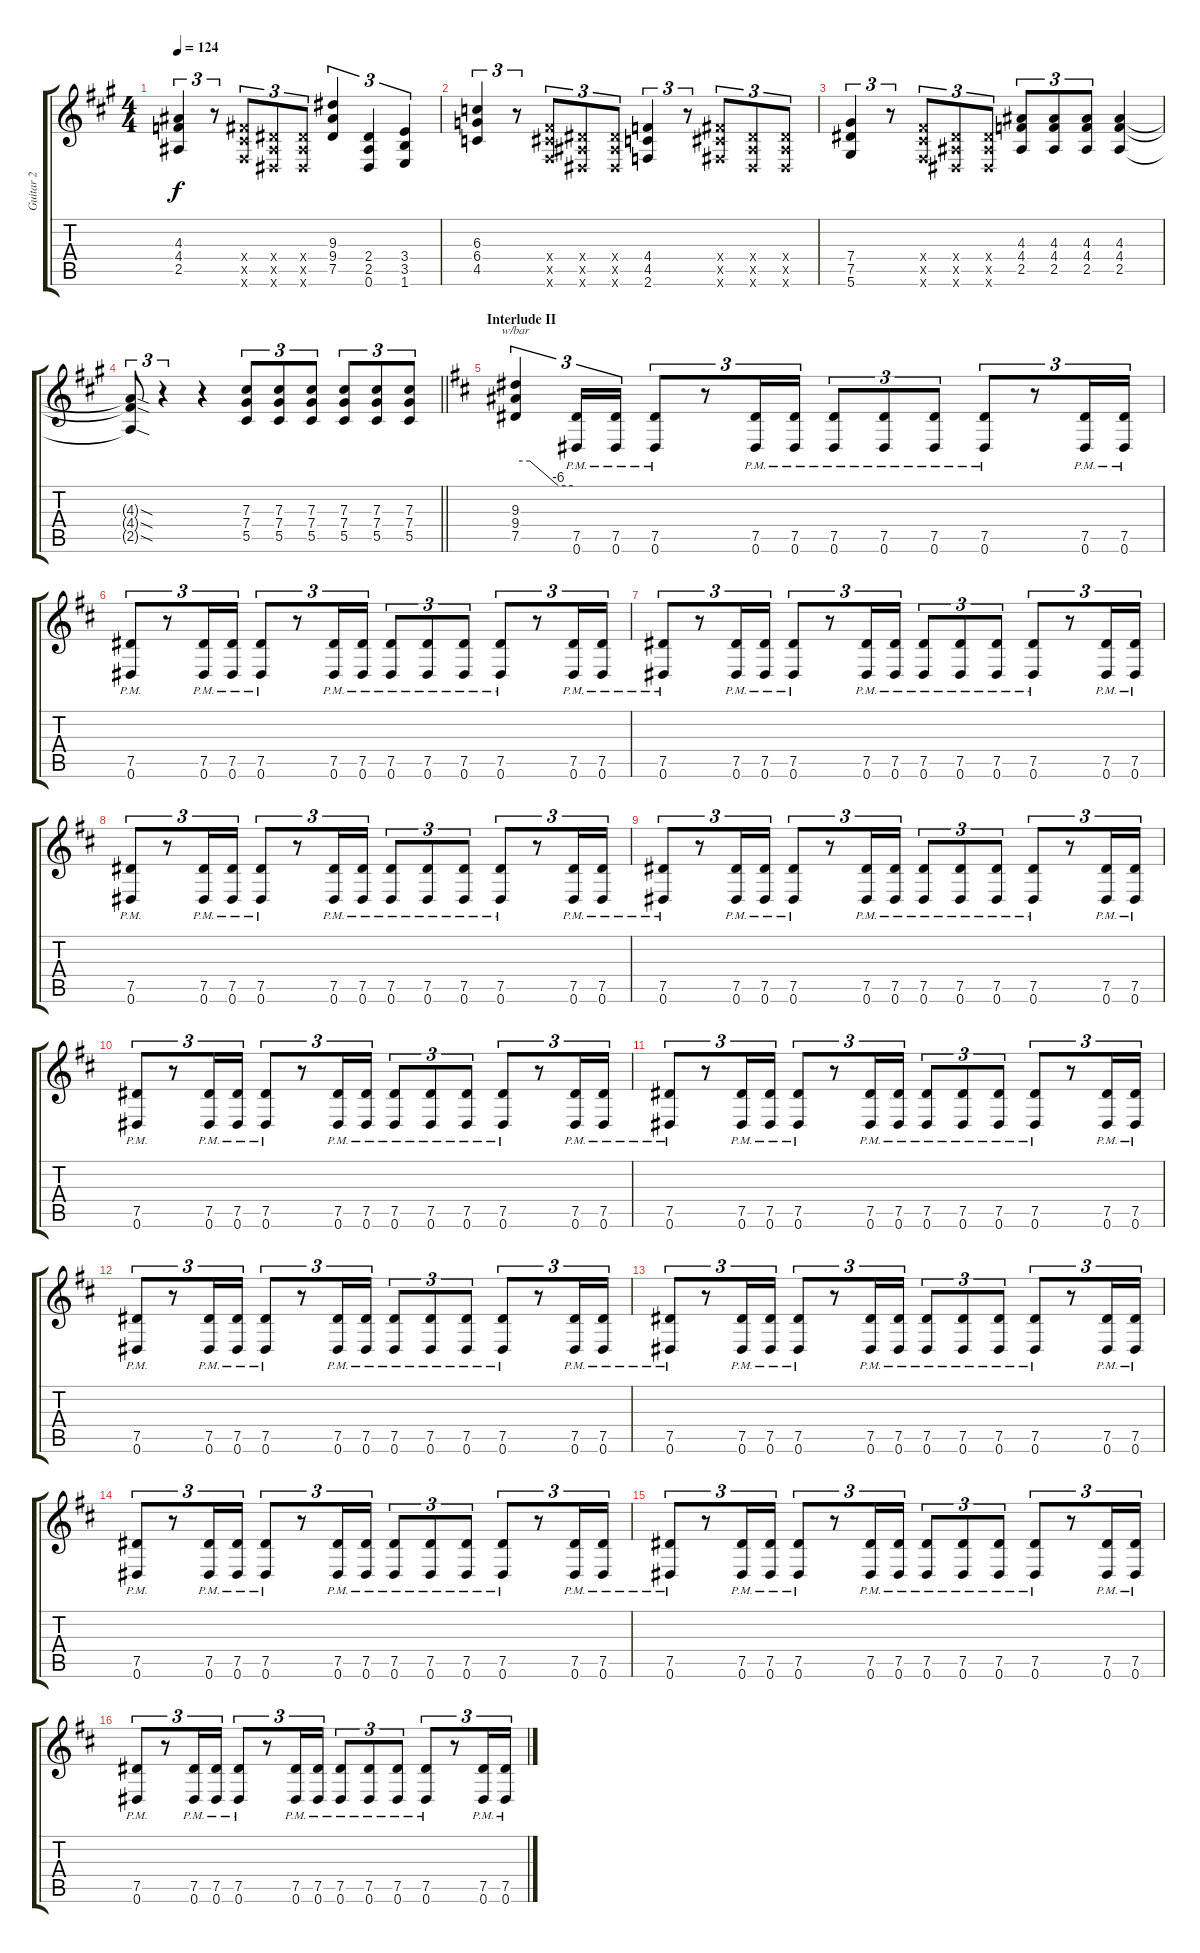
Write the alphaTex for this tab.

\track ("Guitar 2" "Guitar 2") {instrument distortionguitar}
\staff {score tabs}
\tuning (Eb4 Bb3 Gb3 Db3 Ab2 Eb2) {hide}
\ts (4 4)
\tempo 124
\clef g2
\ks a
(4.3 4.4 2.5).4{tu (3 2) dy f} r.8{tu (3 2)} (5.4{x} 5.5{x} 3.6{x}).8{tu (3 2)} (2.4{x} 2.5{x} 0.6{x}).8{tu (3 2)} (2.4{x} 2.5{x} 0.6{x}).8{tu (3 2)} (9.3 9.4 7.5).4{tu (3 2)} (2.4 2.5 0.6).4{tu (3 2)} (3.4 3.5 1.6).4{tu (3 2)} |
(6.3 6.4 4.5).4{tu (3 2)} r.8{tu (3 2)} (5.4{x} 5.5{x} 3.6{x}).8{tu (3 2)} (2.4{x} 2.5{x} 0.6{x}).8{tu (3 2)} (2.4{x} 2.5{x} 0.6{x}).8{tu (3 2)} (4.4 4.5 2.6).4{tu (3 2)} r.8{tu (3 2)} (5.4{x} 5.5{x} 3.6{x}).8{tu (3 2)} (2.4{x} 2.5{x} 0.6{x}).8{tu (3 2)} (2.4{x} 2.5{x} 0.6{x}).8{tu (3 2)} |
(7.4 7.5 5.6).4{tu (3 2)} r.8{tu (3 2)} (5.4{x} 5.5{x} 3.6{x}).8{tu (3 2)} (2.4{x} 2.5{x} 0.6{x}).8{tu (3 2)} (2.4{x} 2.5{x} 0.6{x}).8{tu (3 2)} (4.3 4.4 2.5).8{tu (3 2)} (4.3 4.4 2.5).8{tu (3 2)} (4.3 4.4 2.5).8{tu (3 2)} (4.3 4.4 2.5).4 |
\barLineRight lightlight
(4.3{sod t} 4.4{sod t} 2.5{sod t}).8{tu (3 2)} r.4{tu (3 2)} r.4 (7.3 7.4 5.5).8{tu (3 2)} (7.3 7.4 5.5).8{tu (3 2)} (7.3 7.4 5.5).8{tu (3 2)} (7.3 7.4 5.5).8{tu (3 2)} (7.3 7.4 5.5).8{tu (3 2)} (7.3 7.4 5.5).8{tu (3 2)} |
\section ("" "Interlude II")
\ks d
(9.3 9.4 7.5).4{tu (3 2) tbe (custom default 0 0 15 0 45 -24 60 -24)} (7.5{pm} 0.6{pm}).16{tu (3 2)} (7.5{pm} 0.6{pm}).16{tu (3 2)} (7.5{pm} 0.6{pm}).8{tu (3 2)} r.8{tu (3 2)} (7.5{pm} 0.6{pm}).16{tu (3 2)} (7.5{pm} 0.6{pm}).16{tu (3 2)} (7.5{pm} 0.6{pm}).8{tu (3 2)} (7.5{pm} 0.6{pm}).8{tu (3 2)} (7.5{pm} 0.6{pm}).8{tu (3 2)} (7.5{pm} 0.6{pm}).8{tu (3 2)} r.8{tu (3 2)} (7.5{pm} 0.6{pm}).16{tu (3 2)} (7.5{pm} 0.6{pm}).16{tu (3 2)} |
(7.5{pm} 0.6{pm}).8{tu (3 2)} r.8{tu (3 2)} (7.5{pm} 0.6{pm}).16{tu (3 2)} (7.5{pm} 0.6{pm}).16{tu (3 2)} (7.5{pm} 0.6{pm}).8{tu (3 2)} r.8{tu (3 2)} (7.5{pm} 0.6{pm}).16{tu (3 2)} (7.5{pm} 0.6{pm}).16{tu (3 2)} (7.5{pm} 0.6{pm}).8{tu (3 2)} (7.5{pm} 0.6{pm}).8{tu (3 2)} (7.5{pm} 0.6{pm}).8{tu (3 2)} (7.5{pm} 0.6{pm}).8{tu (3 2)} r.8{tu (3 2)} (7.5{pm} 0.6{pm}).16{tu (3 2)} (7.5{pm} 0.6{pm}).16{tu (3 2)} |
(7.5{pm} 0.6{pm}).8{tu (3 2)} r.8{tu (3 2)} (7.5{pm} 0.6{pm}).16{tu (3 2)} (7.5{pm} 0.6{pm}).16{tu (3 2)} (7.5{pm} 0.6{pm}).8{tu (3 2)} r.8{tu (3 2)} (7.5{pm} 0.6{pm}).16{tu (3 2)} (7.5{pm} 0.6{pm}).16{tu (3 2)} (7.5{pm} 0.6{pm}).8{tu (3 2)} (7.5{pm} 0.6{pm}).8{tu (3 2)} (7.5{pm} 0.6{pm}).8{tu (3 2)} (7.5{pm} 0.6{pm}).8{tu (3 2)} r.8{tu (3 2)} (7.5{pm} 0.6{pm}).16{tu (3 2)} (7.5{pm} 0.6{pm}).16{tu (3 2)} |
(7.5{pm} 0.6{pm}).8{tu (3 2)} r.8{tu (3 2)} (7.5{pm} 0.6{pm}).16{tu (3 2)} (7.5{pm} 0.6{pm}).16{tu (3 2)} (7.5{pm} 0.6{pm}).8{tu (3 2)} r.8{tu (3 2)} (7.5{pm} 0.6{pm}).16{tu (3 2)} (7.5{pm} 0.6{pm}).16{tu (3 2)} (7.5{pm} 0.6{pm}).8{tu (3 2)} (7.5{pm} 0.6{pm}).8{tu (3 2)} (7.5{pm} 0.6{pm}).8{tu (3 2)} (7.5{pm} 0.6{pm}).8{tu (3 2)} r.8{tu (3 2)} (7.5{pm} 0.6{pm}).16{tu (3 2)} (7.5{pm} 0.6{pm}).16{tu (3 2)} |
(7.5{pm} 0.6{pm}).8{tu (3 2)} r.8{tu (3 2)} (7.5{pm} 0.6{pm}).16{tu (3 2)} (7.5{pm} 0.6{pm}).16{tu (3 2)} (7.5{pm} 0.6{pm}).8{tu (3 2)} r.8{tu (3 2)} (7.5{pm} 0.6{pm}).16{tu (3 2)} (7.5{pm} 0.6{pm}).16{tu (3 2)} (7.5{pm} 0.6{pm}).8{tu (3 2)} (7.5{pm} 0.6{pm}).8{tu (3 2)} (7.5{pm} 0.6{pm}).8{tu (3 2)} (7.5{pm} 0.6{pm}).8{tu (3 2)} r.8{tu (3 2)} (7.5{pm} 0.6{pm}).16{tu (3 2)} (7.5{pm} 0.6{pm}).16{tu (3 2)} |
(7.5{pm} 0.6{pm}).8{tu (3 2)} r.8{tu (3 2)} (7.5{pm} 0.6{pm}).16{tu (3 2)} (7.5{pm} 0.6{pm}).16{tu (3 2)} (7.5{pm} 0.6{pm}).8{tu (3 2)} r.8{tu (3 2)} (7.5{pm} 0.6{pm}).16{tu (3 2)} (7.5{pm} 0.6{pm}).16{tu (3 2)} (7.5{pm} 0.6{pm}).8{tu (3 2)} (7.5{pm} 0.6{pm}).8{tu (3 2)} (7.5{pm} 0.6{pm}).8{tu (3 2)} (7.5{pm} 0.6{pm}).8{tu (3 2)} r.8{tu (3 2)} (7.5{pm} 0.6{pm}).16{tu (3 2)} (7.5{pm} 0.6{pm}).16{tu (3 2)} |
(7.5{pm} 0.6{pm}).8{tu (3 2)} r.8{tu (3 2)} (7.5{pm} 0.6{pm}).16{tu (3 2)} (7.5{pm} 0.6{pm}).16{tu (3 2)} (7.5{pm} 0.6{pm}).8{tu (3 2)} r.8{tu (3 2)} (7.5{pm} 0.6{pm}).16{tu (3 2)} (7.5{pm} 0.6{pm}).16{tu (3 2)} (7.5{pm} 0.6{pm}).8{tu (3 2)} (7.5{pm} 0.6{pm}).8{tu (3 2)} (7.5{pm} 0.6{pm}).8{tu (3 2)} (7.5{pm} 0.6{pm}).8{tu (3 2)} r.8{tu (3 2)} (7.5{pm} 0.6{pm}).16{tu (3 2)} (7.5{pm} 0.6{pm}).16{tu (3 2)} |
(7.5{pm} 0.6{pm}).8{tu (3 2)} r.8{tu (3 2)} (7.5{pm} 0.6{pm}).16{tu (3 2)} (7.5{pm} 0.6{pm}).16{tu (3 2)} (7.5{pm} 0.6{pm}).8{tu (3 2)} r.8{tu (3 2)} (7.5{pm} 0.6{pm}).16{tu (3 2)} (7.5{pm} 0.6{pm}).16{tu (3 2)} (7.5{pm} 0.6{pm}).8{tu (3 2)} (7.5{pm} 0.6{pm}).8{tu (3 2)} (7.5{pm} 0.6{pm}).8{tu (3 2)} (7.5{pm} 0.6{pm}).8{tu (3 2)} r.8{tu (3 2)} (7.5{pm} 0.6{pm}).16{tu (3 2)} (7.5{pm} 0.6{pm}).16{tu (3 2)} |
(7.5{pm} 0.6{pm}).8{tu (3 2)} r.8{tu (3 2)} (7.5{pm} 0.6{pm}).16{tu (3 2)} (7.5{pm} 0.6{pm}).16{tu (3 2)} (7.5{pm} 0.6{pm}).8{tu (3 2)} r.8{tu (3 2)} (7.5{pm} 0.6{pm}).16{tu (3 2)} (7.5{pm} 0.6{pm}).16{tu (3 2)} (7.5{pm} 0.6{pm}).8{tu (3 2)} (7.5{pm} 0.6{pm}).8{tu (3 2)} (7.5{pm} 0.6{pm}).8{tu (3 2)} (7.5{pm} 0.6{pm}).8{tu (3 2)} r.8{tu (3 2)} (7.5{pm} 0.6{pm}).16{tu (3 2)} (7.5{pm} 0.6{pm}).16{tu (3 2)} |
(7.5{pm} 0.6{pm}).8{tu (3 2)} r.8{tu (3 2)} (7.5{pm} 0.6{pm}).16{tu (3 2)} (7.5{pm} 0.6{pm}).16{tu (3 2)} (7.5{pm} 0.6{pm}).8{tu (3 2)} r.8{tu (3 2)} (7.5{pm} 0.6{pm}).16{tu (3 2)} (7.5{pm} 0.6{pm}).16{tu (3 2)} (7.5{pm} 0.6{pm}).8{tu (3 2)} (7.5{pm} 0.6{pm}).8{tu (3 2)} (7.5{pm} 0.6{pm}).8{tu (3 2)} (7.5{pm} 0.6{pm}).8{tu (3 2)} r.8{tu (3 2)} (7.5{pm} 0.6{pm}).16{tu (3 2)} (7.5{pm} 0.6{pm}).16{tu (3 2)} |
(7.5{pm} 0.6{pm}).8{tu (3 2)} r.8{tu (3 2)} (7.5{pm} 0.6{pm}).16{tu (3 2)} (7.5{pm} 0.6{pm}).16{tu (3 2)} (7.5{pm} 0.6{pm}).8{tu (3 2)} r.8{tu (3 2)} (7.5{pm} 0.6{pm}).16{tu (3 2)} (7.5{pm} 0.6{pm}).16{tu (3 2)} (7.5{pm} 0.6{pm}).8{tu (3 2)} (7.5{pm} 0.6{pm}).8{tu (3 2)} (7.5{pm} 0.6{pm}).8{tu (3 2)} (7.5{pm} 0.6{pm}).8{tu (3 2)} r.8{tu (3 2)} (7.5{pm} 0.6{pm}).16{tu (3 2)} (7.5{pm} 0.6{pm}).16{tu (3 2)} |
(7.5{pm} 0.6{pm}).8{tu (3 2)} r.8{tu (3 2)} (7.5{pm} 0.6{pm}).16{tu (3 2)} (7.5{pm} 0.6{pm}).16{tu (3 2)} (7.5{pm} 0.6{pm}).8{tu (3 2)} r.8{tu (3 2)} (7.5{pm} 0.6{pm}).16{tu (3 2)} (7.5{pm} 0.6{pm}).16{tu (3 2)} (7.5{pm} 0.6{pm}).8{tu (3 2)} (7.5{pm} 0.6{pm}).8{tu (3 2)} (7.5{pm} 0.6{pm}).8{tu (3 2)} (7.5{pm} 0.6{pm}).8{tu (3 2)} r.8{tu (3 2)} (7.5{pm} 0.6{pm}).16{tu (3 2)} (7.5{pm} 0.6{pm}).16{tu (3 2)}
